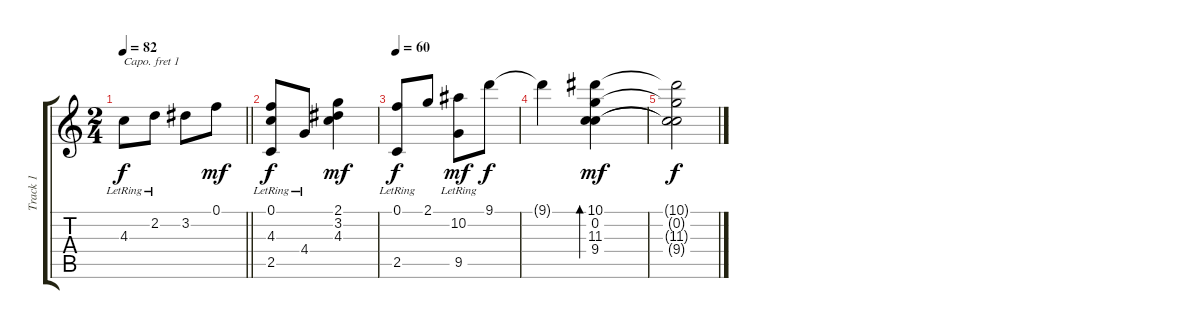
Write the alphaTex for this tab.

\track ("Track 1" "Track 1") {instrument acousticguitarsteel}
\staff {score tabs}
\capo 1
\tuning (E4 B3 G3 D3 A2 E2) {hide}
\ts (2 4)
\tempo 82
\clef g2
\barLineRight lightlight
\ks c
4.3{lr}.8{dy f} 2.2{lr}.8 3.2.8 0.1.8{dy mf} |
(0.1{lr} 4.3{lr} 2.5{lr}).8{dy f} 4.4{lr}.8 (2.1 3.2 4.3).4{dy mf} |
\tempo 60
(0.1 2.5{lr}).8{dy f} 2.1.8 (10.2 9.5{lr}).8{dy mf} 9.1.8{dy f} |
9.1{t}.4 (10.1 0.2 11.3 9.4).4{bd 60 dy mf} |
(10.1{t} 0.2{t} 11.3{t} 9.4{t}).2{dy f}
